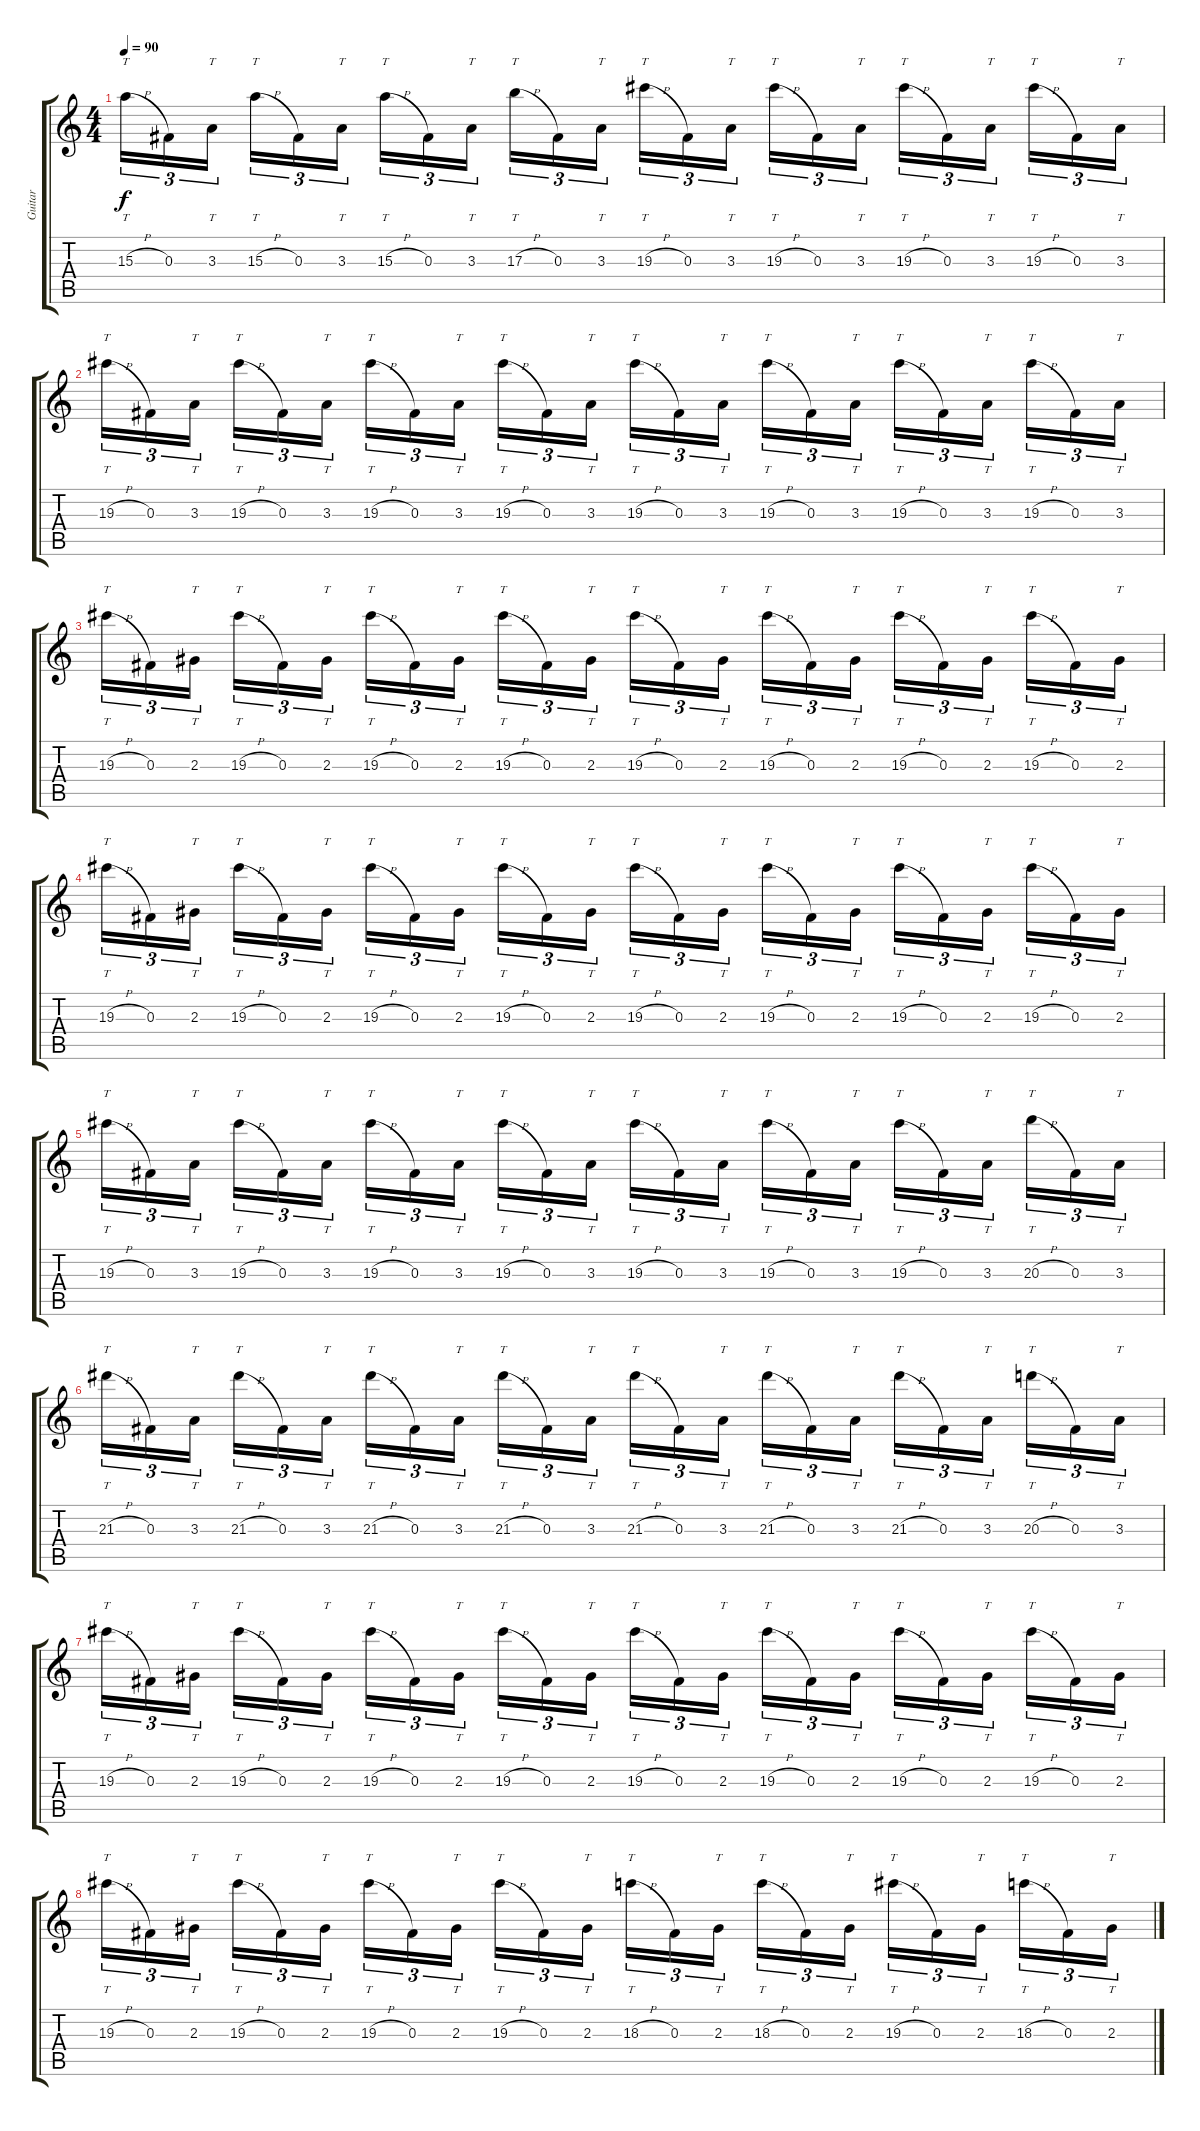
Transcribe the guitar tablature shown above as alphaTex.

\track ("Guitar" "Guitar") {instrument electricguitarclean}
\staff {score tabs}
\tuning (Eb4 Bb3 Gb3 Db3 Ab2 Eb2) {hide}
\ts (4 4)
\tempo 90
\clef g2
\ks c
15.3{h}.16{tt tu (3 2) dy f} 0.3.16{tu (3 2)} 3.3.16{tt tu (3 2) beam splitsecondary} 15.3{h}.16{tt tu (3 2)} 0.3.16{tu (3 2)} 3.3.16{tt tu (3 2)} 15.3{h}.16{tt tu (3 2)} 0.3.16{tu (3 2)} 3.3.16{tt tu (3 2) beam splitsecondary} 17.3{h}.16{tt tu (3 2)} 0.3.16{tu (3 2)} 3.3.16{tt tu (3 2)} 19.3{h}.16{tt tu (3 2)} 0.3.16{tu (3 2)} 3.3.16{tt tu (3 2) beam splitsecondary} 19.3{h}.16{tt tu (3 2)} 0.3.16{tu (3 2)} 3.3.16{tt tu (3 2)} 19.3{h}.16{tt tu (3 2)} 0.3.16{tu (3 2)} 3.3.16{tt tu (3 2) beam splitsecondary} 19.3{h}.16{tt tu (3 2)} 0.3.16{tu (3 2)} 3.3.16{tt tu (3 2)} |
19.3{h}.16{tt tu (3 2)} 0.3.16{tu (3 2)} 3.3.16{tt tu (3 2) beam splitsecondary} 19.3{h}.16{tt tu (3 2)} 0.3.16{tu (3 2)} 3.3.16{tt tu (3 2)} 19.3{h}.16{tt tu (3 2)} 0.3.16{tu (3 2)} 3.3.16{tt tu (3 2) beam splitsecondary} 19.3{h}.16{tt tu (3 2)} 0.3.16{tu (3 2)} 3.3.16{tt tu (3 2)} 19.3{h}.16{tt tu (3 2)} 0.3.16{tu (3 2)} 3.3.16{tt tu (3 2) beam splitsecondary} 19.3{h}.16{tt tu (3 2)} 0.3.16{tu (3 2)} 3.3.16{tt tu (3 2)} 19.3{h}.16{tt tu (3 2)} 0.3.16{tu (3 2)} 3.3.16{tt tu (3 2) beam splitsecondary} 19.3{h}.16{tt tu (3 2)} 0.3.16{tu (3 2)} 3.3.16{tt tu (3 2)} |
19.3{h}.16{tt tu (3 2)} 0.3.16{tu (3 2)} 2.3.16{tt tu (3 2) beam splitsecondary} 19.3{h}.16{tt tu (3 2)} 0.3.16{tu (3 2)} 2.3.16{tt tu (3 2)} 19.3{h}.16{tt tu (3 2)} 0.3.16{tu (3 2)} 2.3.16{tt tu (3 2) beam splitsecondary} 19.3{h}.16{tt tu (3 2)} 0.3.16{tu (3 2)} 2.3.16{tt tu (3 2)} 19.3{h}.16{tt tu (3 2)} 0.3.16{tu (3 2)} 2.3.16{tt tu (3 2) beam splitsecondary} 19.3{h}.16{tt tu (3 2)} 0.3.16{tu (3 2)} 2.3.16{tt tu (3 2)} 19.3{h}.16{tt tu (3 2)} 0.3.16{tu (3 2)} 2.3.16{tt tu (3 2) beam splitsecondary} 19.3{h}.16{tt tu (3 2)} 0.3.16{tu (3 2)} 2.3.16{tt tu (3 2)} |
19.3{h}.16{tt tu (3 2)} 0.3.16{tu (3 2)} 2.3.16{tt tu (3 2) beam splitsecondary} 19.3{h}.16{tt tu (3 2)} 0.3.16{tu (3 2)} 2.3.16{tt tu (3 2)} 19.3{h}.16{tt tu (3 2)} 0.3.16{tu (3 2)} 2.3.16{tt tu (3 2) beam splitsecondary} 19.3{h}.16{tt tu (3 2)} 0.3.16{tu (3 2)} 2.3.16{tt tu (3 2)} 19.3{h}.16{tt tu (3 2)} 0.3.16{tu (3 2)} 2.3.16{tt tu (3 2) beam splitsecondary} 19.3{h}.16{tt tu (3 2)} 0.3.16{tu (3 2)} 2.3.16{tt tu (3 2)} 19.3{h}.16{tt tu (3 2)} 0.3.16{tu (3 2)} 2.3.16{tt tu (3 2) beam splitsecondary} 19.3{h}.16{tt tu (3 2)} 0.3.16{tu (3 2)} 2.3.16{tt tu (3 2)} |
19.3{h}.16{tt tu (3 2)} 0.3.16{tu (3 2)} 3.3.16{tt tu (3 2) beam splitsecondary} 19.3{h}.16{tt tu (3 2)} 0.3.16{tu (3 2)} 3.3.16{tt tu (3 2)} 19.3{h}.16{tt tu (3 2)} 0.3.16{tu (3 2)} 3.3.16{tt tu (3 2) beam splitsecondary} 19.3{h}.16{tt tu (3 2)} 0.3.16{tu (3 2)} 3.3.16{tt tu (3 2)} 19.3{h}.16{tt tu (3 2)} 0.3.16{tu (3 2)} 3.3.16{tt tu (3 2) beam splitsecondary} 19.3{h}.16{tt tu (3 2)} 0.3.16{tu (3 2)} 3.3.16{tt tu (3 2)} 19.3{h}.16{tt tu (3 2)} 0.3.16{tu (3 2)} 3.3.16{tt tu (3 2) beam splitsecondary} 20.3{h}.16{tt tu (3 2)} 0.3.16{tu (3 2)} 3.3.16{tt tu (3 2)} |
21.3{h}.16{tt tu (3 2)} 0.3.16{tu (3 2)} 3.3.16{tt tu (3 2) beam splitsecondary} 21.3{h}.16{tt tu (3 2)} 0.3.16{tu (3 2)} 3.3.16{tt tu (3 2)} 21.3{h}.16{tt tu (3 2)} 0.3.16{tu (3 2)} 3.3.16{tt tu (3 2) beam splitsecondary} 21.3{h}.16{tt tu (3 2)} 0.3.16{tu (3 2)} 3.3.16{tt tu (3 2)} 21.3{h}.16{tt tu (3 2)} 0.3.16{tu (3 2)} 3.3.16{tt tu (3 2) beam splitsecondary} 21.3{h}.16{tt tu (3 2)} 0.3.16{tu (3 2)} 3.3.16{tt tu (3 2)} 21.3{h}.16{tt tu (3 2)} 0.3.16{tu (3 2)} 3.3.16{tt tu (3 2) beam splitsecondary} 20.3{h}.16{tt tu (3 2)} 0.3.16{tu (3 2)} 3.3.16{tt tu (3 2)} |
19.3{h}.16{tt tu (3 2)} 0.3.16{tu (3 2)} 2.3.16{tt tu (3 2) beam splitsecondary} 19.3{h}.16{tt tu (3 2)} 0.3.16{tu (3 2)} 2.3.16{tt tu (3 2)} 19.3{h}.16{tt tu (3 2)} 0.3.16{tu (3 2)} 2.3.16{tt tu (3 2) beam splitsecondary} 19.3{h}.16{tt tu (3 2)} 0.3.16{tu (3 2)} 2.3.16{tt tu (3 2)} 19.3{h}.16{tt tu (3 2)} 0.3.16{tu (3 2)} 2.3.16{tt tu (3 2) beam splitsecondary} 19.3{h}.16{tt tu (3 2)} 0.3.16{tu (3 2)} 2.3.16{tt tu (3 2)} 19.3{h}.16{tt tu (3 2)} 0.3.16{tu (3 2)} 2.3.16{tt tu (3 2) beam splitsecondary} 19.3{h}.16{tt tu (3 2)} 0.3.16{tu (3 2)} 2.3.16{tt tu (3 2)} |
19.3{h}.16{tt tu (3 2)} 0.3.16{tu (3 2)} 2.3.16{tt tu (3 2) beam splitsecondary} 19.3{h}.16{tt tu (3 2)} 0.3.16{tu (3 2)} 2.3.16{tt tu (3 2)} 19.3{h}.16{tt tu (3 2)} 0.3.16{tu (3 2)} 2.3.16{tt tu (3 2) beam splitsecondary} 19.3{h}.16{tt tu (3 2)} 0.3.16{tu (3 2)} 2.3.16{tt tu (3 2)} 18.3{h}.16{tt tu (3 2)} 0.3.16{tu (3 2)} 2.3.16{tt tu (3 2) beam splitsecondary} 18.3{h}.16{tt tu (3 2)} 0.3.16{tu (3 2)} 2.3.16{tt tu (3 2)} 19.3{h}.16{tt tu (3 2)} 0.3.16{tu (3 2)} 2.3.16{tt tu (3 2) beam splitsecondary} 18.3{h}.16{tt tu (3 2)} 0.3.16{tu (3 2)} 2.3.16{tt tu (3 2)}
